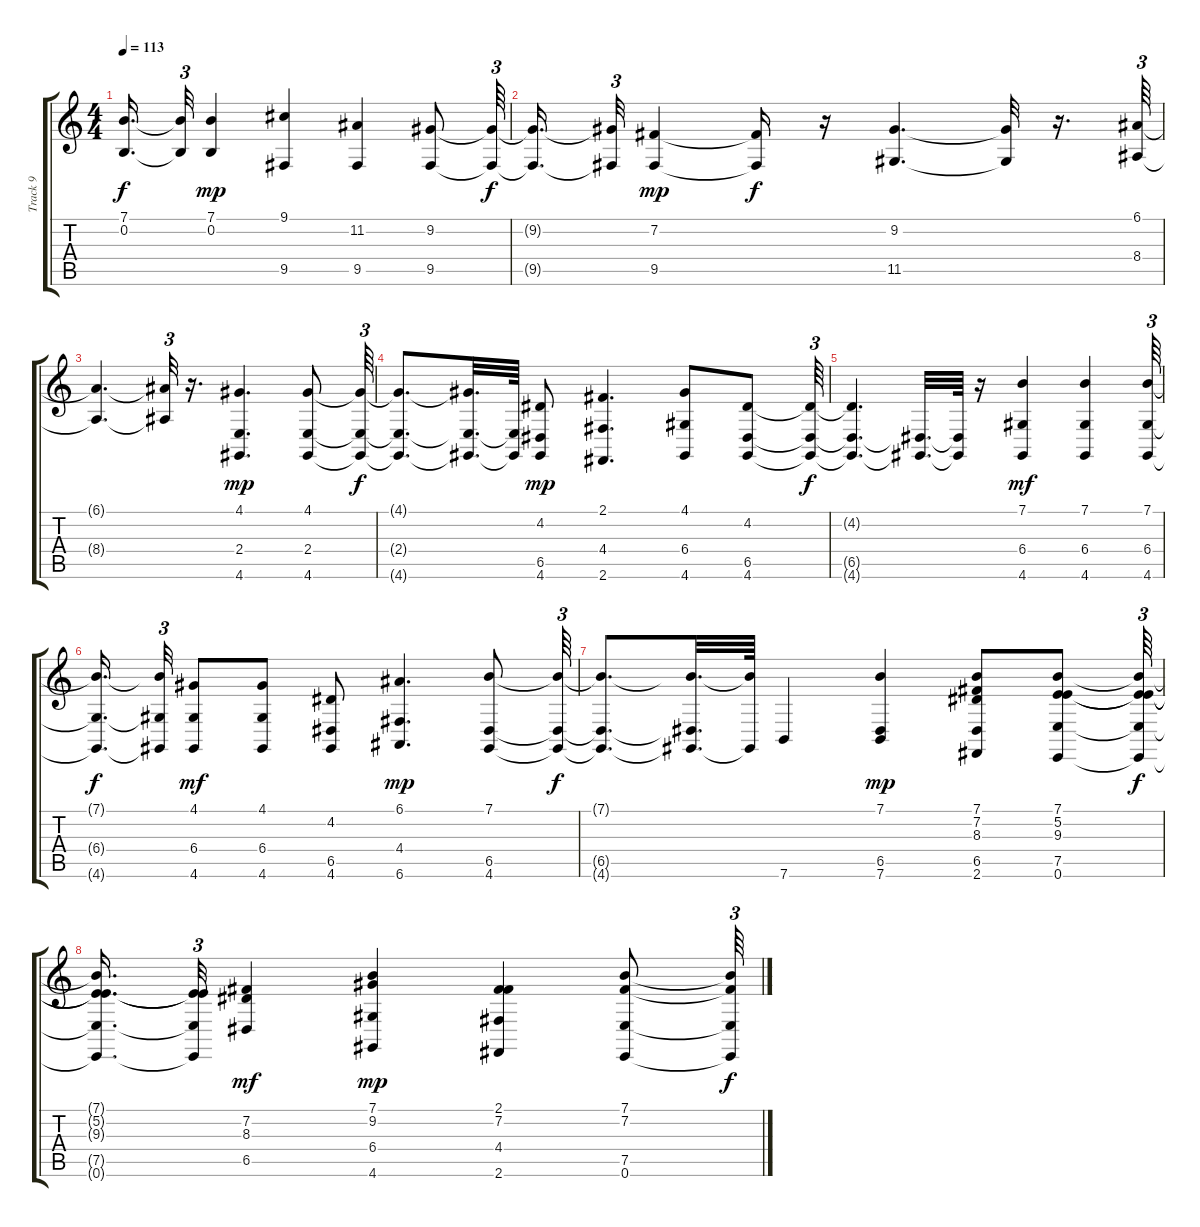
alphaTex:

\track ("Track 9" "Track 9") {instrument stringensemble1}
\staff {score tabs}
\tuning (E4 B3 G3 D3 A2 E2) {hide}
\ts (4 4)
\tempo 113
\clef g2
\ks c
(7.1{t} 0.2{t}).16{d dy f} (7.1{t} 0.2{t}).32{tu (3 2)} (7.1 0.2).4{dy mp} (9.1 9.5).4 (11.2 9.5).4 (9.2 9.5).8 (9.2{t} 9.5{t}).64{tu (3 2) dy f} |
(9.2{t} 9.5{t}).16{d} (9.2{t} 9.5{t}).32{tu (3 2)} (7.2 9.5).4{dy mp} (7.2{t} 9.5{t}).16{dy f} r.16 (9.2 11.5).4{d} (9.2{t} 11.5{t}).32 r.16{d} (6.1 8.4).64{tu (3 2)} |
(6.1{t} 8.4{t}).4{d} (6.1{t} 8.4{t}).32{tu (3 2)} r.16{d} (4.1 2.4 4.6).4{d dy mp} (4.1 2.4 4.6).8 (4.1{t} 2.4{t} 4.6{t}).64{tu (3 2) dy f} |
(4.1{t} 2.4{t} 4.6{t}).8{d} (4.1{t} 2.4{t} 4.6{t}).32{d} (2.4{t} 4.6{t}).64 (4.2 6.5 4.6).8{dy mp} (2.1 4.4 2.6).4{d} (4.1 6.4 4.6).8 (4.2 6.5 4.6).8 (4.2{t} 6.5{t} 4.6{t}).64{tu (3 2) dy f} |
(4.2{t} 6.5{t} 4.6{t}).4{d} (6.5{t} 4.6{t}).32{d} (6.5{t} 4.6{t}).64 r.16 (7.1 6.4 4.6).4{dy mf} (7.1 6.4 4.6).4 (7.1 6.4 4.6).64{tu (3 2)} |
(7.1{t} 6.4{t} 4.6{t}).16{d dy f} (7.1{t} 6.4{t} 4.6{t}).32{tu (3 2)} (4.1 6.4 4.6).8{dy mf} (4.1 6.4 4.6).8 (4.2 6.5 4.6).8 (6.1 4.4 6.6).4{d dy mp} (7.1 6.5 4.6).8 (7.1{t} 6.5{t} 4.6{t}).64{tu (3 2) dy f} |
(7.1{t} 6.5{t} 4.6{t}).8{d} (7.1{t} 6.5{t} 4.6{t}).32{d} (7.1{t} 4.6{t}).64 7.6.4 (7.1 6.5 7.6).4{dy mp} (7.1 7.2 8.3 6.5 2.6).8 (7.1 5.2 9.3 7.5 0.6).8 (7.1{t} 5.2{t} 9.3{t} 7.5{t} 0.6{t}).64{tu (3 2) dy f} |
(7.1{t} 5.2{t} 9.3{t} 7.5{t} 0.6{t}).16{d} (5.2{t} 9.3{t} 7.5{t} 0.6{t}).32{tu (3 2)} (7.2 8.3 6.5).4{dy mf} (7.1 9.2 6.4 4.6).4{dy mp} (2.1 7.2 4.4 2.6).4 (7.1 7.2 7.5 0.6).8 (7.1{t} 7.2{t} 7.5{t} 0.6{t}).64{tu (3 2) dy f}
